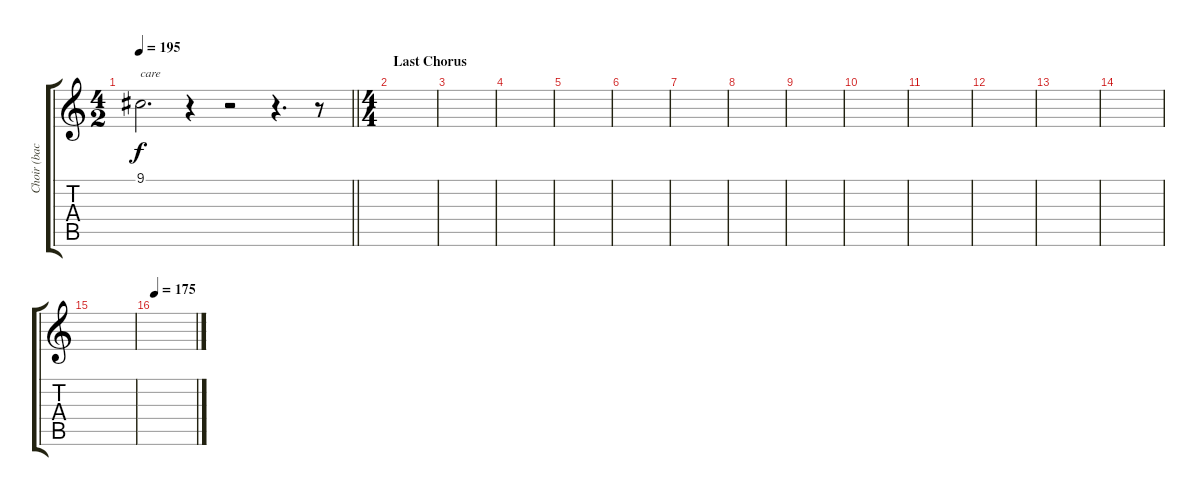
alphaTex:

\track ("Choir (backup vocals)" "Choir (bac") {instrument choiraahs}
\staff {score tabs}
\tuning (E4 B3 G3 D3 A2 E2) {hide}
\ts (4 2)
\tempo 195
\clef g2
\barLineRight lightlight
\ks c
9.1.2{d txt "care" dy f} r.4 r.2 r.4{d} r.8 |
\ts (4 4)
\section ("" "Last Chorus")
|
|
|
|
|
|
|
|
|
|
|
|
|
|
\tempo 175
